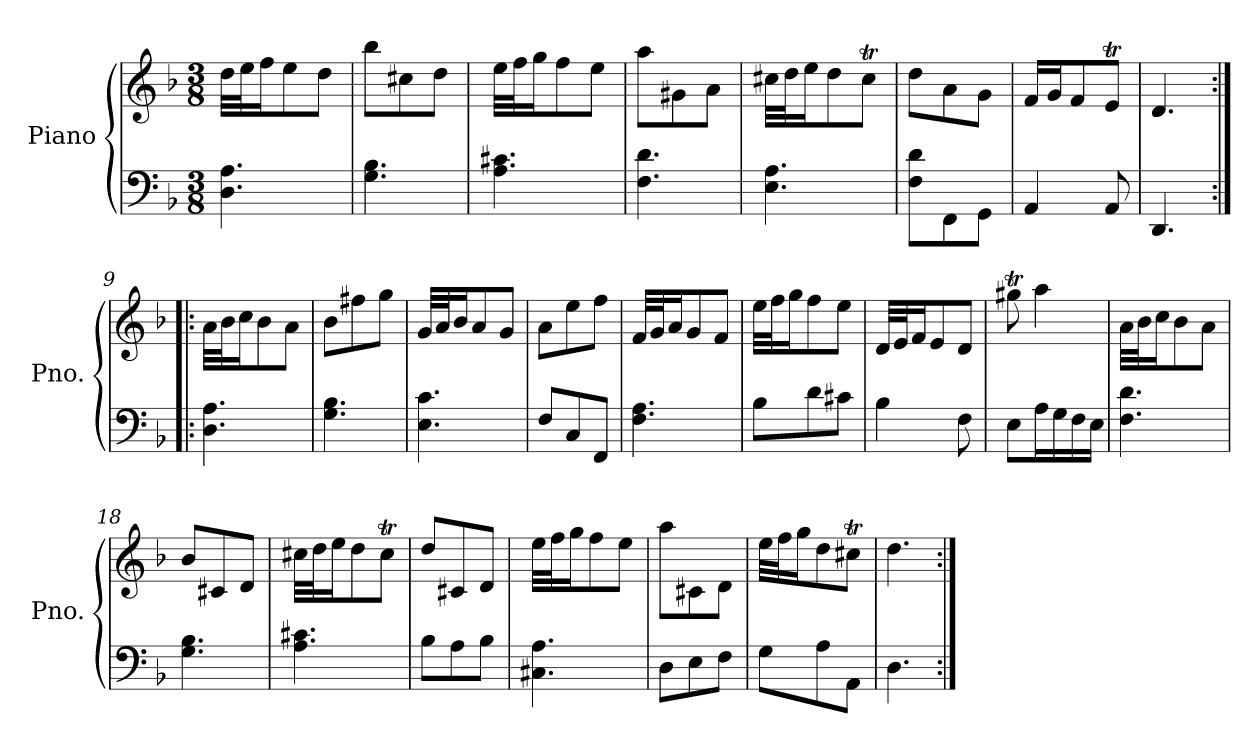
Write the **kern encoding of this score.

**kern	**kern
*part1	*part1
*staff2	*staff1
*I"Piano	*
*I'Pno.	*
*clefF4	*clefG2
*k[b-]	*k[b-]
*M3/8	*M3/8
*MM23	*MM23
=1	=1
4.D\ 4.A\	32dd\LLL
.	32ee\J
.	16ff\J
.	8ee\
.	8dd\J
=2	=2
4.G\ 4.B-\	8bb-\L
.	8cc#X\
.	8dd\J
=3	=3
4.A\ 4.c#X\	32ee\LLL
.	32ff\J
.	16gg\J
.	8ff\
.	8ee\J
=4	=4
4.F\ 4.d\	8aa\L
.	8g#X\
.	8a\J
=5	=5
4.E\ 4.A\	32cc#X\LLL
.	32dd\J
.	16ee\J
.	8dd\
.	8cc#t\J
=6	=6
8F\ 8d\L	8dd\L
8FF\	8a\
8GG\J	8g\J
=7	=7
4AA/	16f/LL
.	16g/J
.	8f/
8AA/	8et/J
=8	=8
4.DD/	4.d/
!!LO:LB:g=z
=9:|!|:	=9:|!|:
4.D\ 4.A\	32a\LLL
.	32b-\J
.	16cc\J
.	8b-\
.	8a\J
=10	=10
4.G\ 4.B-\	8b-\L
.	8ff#X\
.	8gg\J
=11	=11
4.E\ 4.c\	32g/LLL
.	32a/J
.	16b-/J
.	8a/
.	8g/J
=12	=12
8F/L	8a\L
8C/	8ee\
8FF/J	8ff\J
=13	=13
4.F\ 4.A\	32f/LLL
.	32g/J
.	16a/J
.	8g/
.	8f/J
=14	=14
8B-\L	32ee\LLL
.	32ff\J
.	16gg\J
8d\	8ff\
8c#X\J	8ee\J
=15	=15
4B-\	32d/LLL
.	32e/J
.	16f/J
.	8e/
8F\	8d/J
=16	=16
8E\L	8gg#Xt\
16A\L	4aa\
16G\	.
16F\	.
16E\JJ	.
!!LO:LB:g=z
=17	=17
4.F\ 4.d\	32a\LLL
.	32b-\J
.	16cc\J
.	8b-\
.	8a\J
=18	=18
4.G\ 4.B-\	8b-/L
.	8c#X/
.	8d/J
=19	=19
4.A\ 4.c#X\	32cc#X\LLL
.	32dd\J
.	16ee\J
.	8dd\
.	8cc#t\J
=20	=20
8B-\L	8dd/L
8A\	8c#X/
8B-\J	8d/J
=21	=21
4.C#X\ 4.A\	32ee\LLL
.	32ff\J
.	16gg\J
.	8ff\
.	8ee\J
=22	=22
8D\L	8aa\L
8E\	8c#X\
8F\J	8d\J
=23	=23
8G\L	32ee\LLL
.	32ff\J
.	16gg\J
8A\	8dd\
8AA\J	8cc#Xt\J
=24	=24
4.D\	4.dd\
=:|!	=:|!
*-	*-
